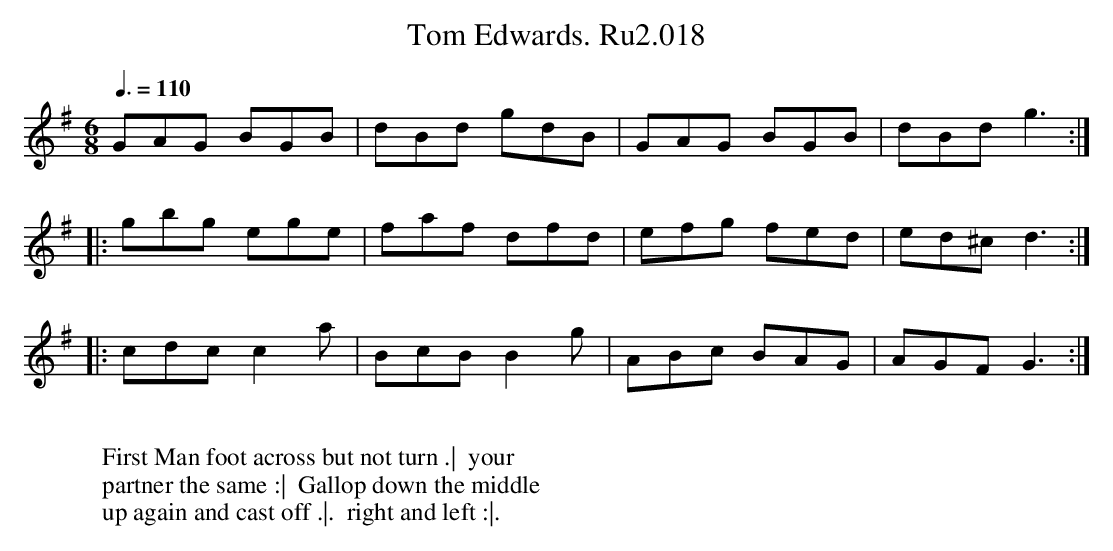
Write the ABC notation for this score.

X:1
T:Tom Edwards. Ru2.018
L:1/8
M:6/8
Q:3/8=110
K:G
GAG BGB|dBd gdB|GAG BGB|dBd g3 :|
|: gbg ege|faf dfd|efg fed|ed^c d3 :|
|: cdc c2a|BcB B2g|ABc BAG|AGF G3 :|
W:
W: First Man foot across but not turn .|  your
W: partner the same :|  Gallop down the middle
W: up again and cast off .|.  right and left :|.
